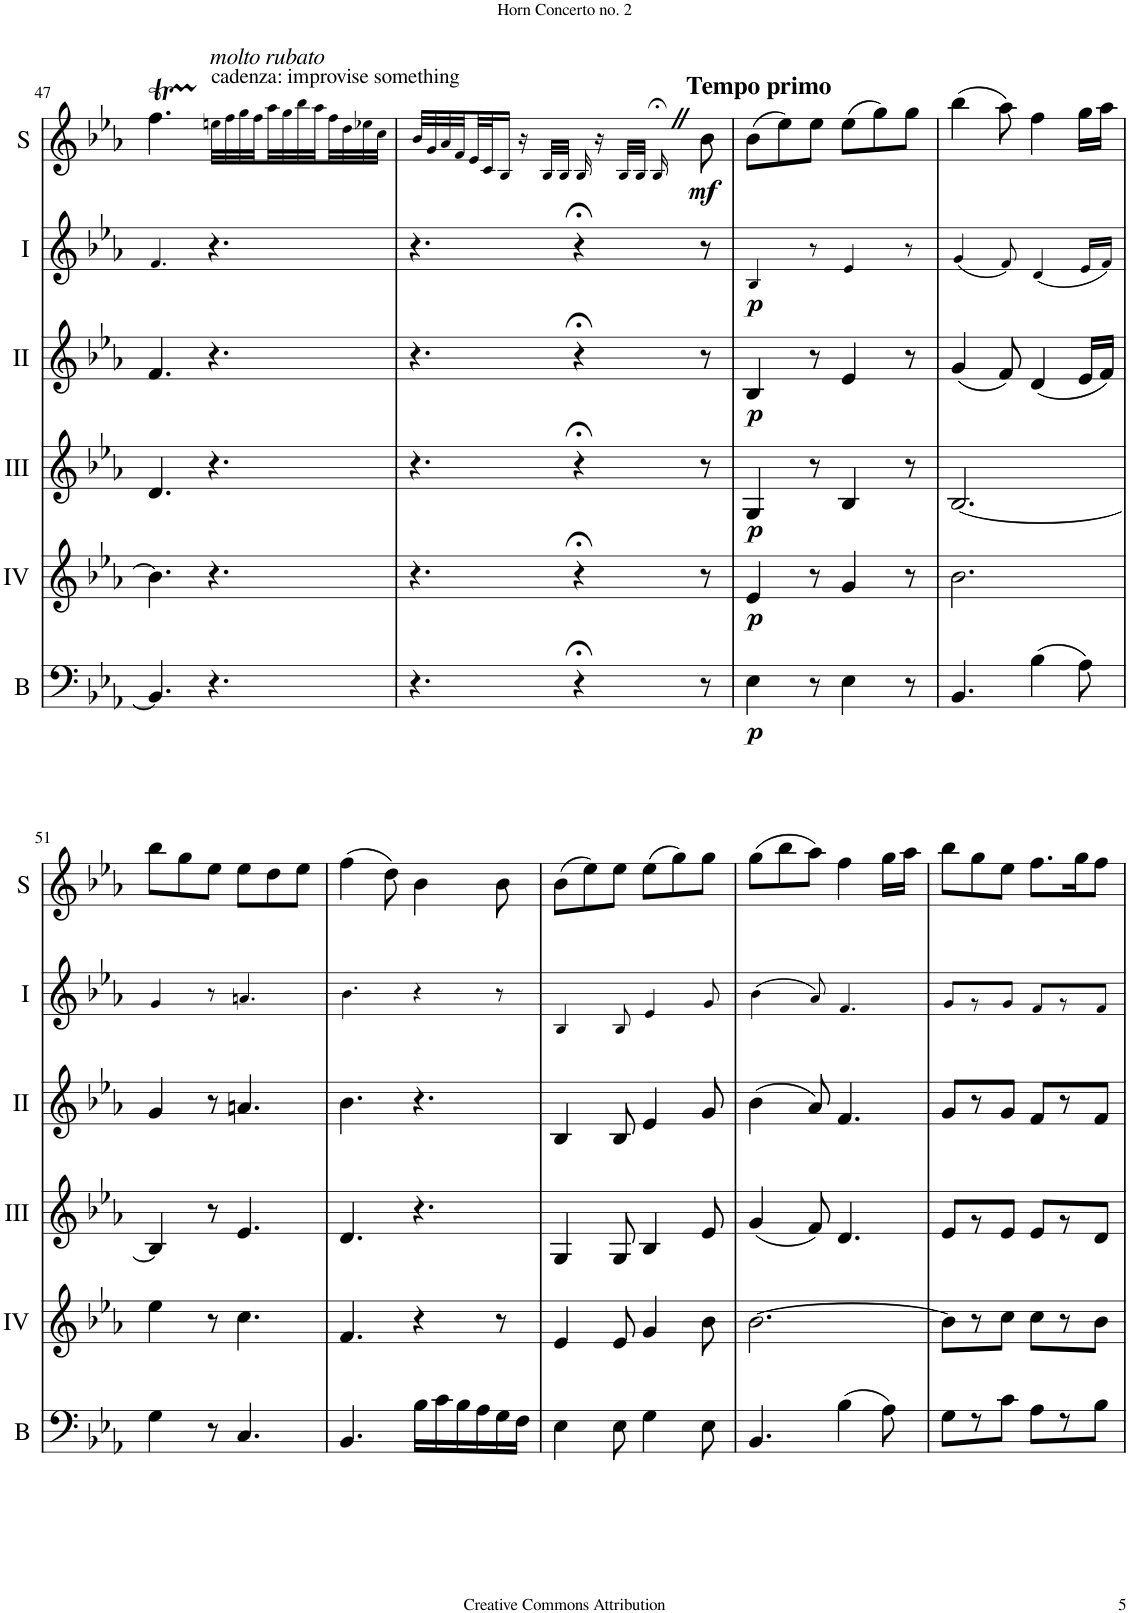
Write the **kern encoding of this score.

**kern	**dynam	**kern	**dynam	**kern	**dynam	**kern	**dynam	**kern	**dynam	**kern	**dynam
*part6	*part6	*part5	*part5	*part4	*part4	*part3	*part3	*part2	*part2	*part1	*part1
*staff6	*staff6	*staff5	*staff5	*staff4	*staff4	*staff3	*staff3	*staff2	*staff2	*staff1	*staff1
*I"Bass	*	*I"Acc. 4	*	*I"Acc. 3	*	*I"Acc. 2	*	*I"Acc. 1	*	*I"Solo	*
*I'B	*	*	*	*	*	*	*	*	*	*I'S	*
!!LO:PB:g=z
*clefF4	*	*clefG2	*	*clefG2	*	*clefG2	*	*clefG2	*	*clefG2	*
*Trd7c12	*	*Trd7c12	*	*	*	*	*	*Trd7c12	*	*Trd7c12	*
*k[b-e-a-]	*	*k[b-e-a-]	*	*k[b-e-a-]	*	*k[b-e-a-]	*	*k[b-e-a-]	*	*k[b-e-a-]	*
*M6/8	*	*M6/8	*	*M6/8	*	*M6/8	*	*M6/8	*	*M6/8	*
=47	=47	=47	=47	=47	=47	=47	=47	=47	=47	=47	=47
4.BB-/]	.	4.b-\]	.	4.d/	.	4.f/	.	4.f/	.	4.ffT\	.
!	!	!	!	!	!	!	!	!	!	!LO:TX:a:i:t=molto rubato	!
!	!	!	!	!	!	!	!	!	!	!LO:TX:a:t=cadenza&colon; improvise something	!
4.r	.	4.r	.	4.r	.	4.r	.	4.r	.	32een!\LLL	.
.	.	.	.	.	.	.	.	.	.	32ff!\	.
.	.	.	.	.	.	.	.	.	.	32gg!\	.
.	.	.	.	.	.	.	.	.	.	32ff!\	.
.	.	.	.	.	.	.	.	.	.	32aa-!\	.
.	.	.	.	.	.	.	.	.	.	32gg!\	.
.	.	.	.	.	.	.	.	.	.	32bb-!\	.
.	.	.	.	.	.	.	.	.	.	32aa-!\	.
.	.	.	.	.	.	.	.	.	.	32ff!\	.
.	.	.	.	.	.	.	.	.	.	32dd!\	.
.	.	.	.	.	.	.	.	.	.	32ee-X!\	.
.	.	.	.	.	.	.	.	.	.	32cc!\JJJ	.
=48	=48	=48	=48	=48	=48	=48	=48	=48	=48	=48	=48
4.r	.	4.r	.	4.r	.	4.r	.	4.r	.	32b-!/LLL	.
.	.	.	.	.	.	.	.	.	.	32g!/	.
.	.	.	.	.	.	.	.	.	.	32a-!/	.
.	.	.	.	.	.	.	.	.	.	32f!/	.
.	.	.	.	.	.	.	.	.	.	32e-!/	.
.	.	.	.	.	.	.	.	.	.	32c!/J	.
.	.	.	.	.	.	.	.	.	.	16B-!/JJ	.
.	.	.	.	.	.	.	.	.	.	16r	.
.	.	.	.	.	.	.	.	.	.	32B-!/LLL	.
.	.	.	.	.	.	.	.	.	.	32B-!/JJJ	.
4r;<	.	4r;<	.	4r;<	.	4r;<	.	4r;<	.	16B-!/	.
.	.	.	.	.	.	.	.	.	.	16r	.
.	.	.	.	.	.	.	.	.	.	32B-!/LLL	.
.	.	.	.	.	.	.	.	.	.	32B-!/JJJ	.
.	.	.	.	.	.	.	.	.	.	16B-;<Z!/	.
!	!	!	!	!	!	!	!	!	!	!	!LO:DY:b
8r	.	8r	.	8r	.	8r	.	8r	.	8b-\	mf
=49	=49	=49	=49	=49	=49	=49	=49	=49	=49	=49	=49
!	!	!	!	!	!	!	!	!	!	!LO:TX:a:B:t=Tempo primo	!
!	!LO:DY:b	!	!LO:DY:b	!	!LO:DY:b	!	!LO:DY:b	!	!LO:DY:b	!	!
4E-\	p	4e-/	p	4G/	p	4B-/	p	4B-/	p	(8b-\L	.
.	.	.	.	.	.	.	.	.	.	8ee-\)	.
8r	.	8r	.	8r	.	8r	.	8r	.	8ee-\J	.
4E-\	.	4g/	.	4B-/	.	4e-/	.	4e-/	.	(8ee-\L	.
.	.	.	.	.	.	.	.	.	.	8gg\)	.
8r	.	8r	.	8r	.	8r	.	8r	.	8gg\J	.
=50	=50	=50	=50	=50	=50	=50	=50	=50	=50	=50	=50
4.BB-/	.	2.b-\	.	[2.B-/	.	(4g/	.	(4g/	.	(4bb-\	.
.	.	.	.	.	.	8f/)	.	8f/)	.	8aa-\)	.
(4B-\	.	.	.	.	.	(4d/	.	(4d/	.	4ff\	.
8A-\)	.	.	.	.	.	16e-/LL	.	16e-/LL	.	16gg\LL	.
.	.	.	.	.	.	16f/JJ)	.	16f/JJ)	.	16aa-\JJ	.
!!LO:LB:g=z
=51	=51	=51	=51	=51	=51	=51	=51	=51	=51	=51	=51
4G\	.	4ee-\	.	4B-/]	.	4g/	.	4g/	.	8bb-\L	.
.	.	.	.	.	.	.	.	.	.	8gg\	.
8r	.	8r	.	8r	.	8r	.	8r	.	8ee-\J	.
4.C/	.	4.cc\	.	4.e-/	.	4.an/	.	4.an/	.	8ee-\L	.
.	.	.	.	.	.	.	.	.	.	8dd\	.
.	.	.	.	.	.	.	.	.	.	8ee-\J	.
=52	=52	=52	=52	=52	=52	=52	=52	=52	=52	=52	=52
4.BB-/	.	4.f/	.	4.d/	.	4.b-\	.	4.b-\	.	(4ff\	.
.	.	.	.	.	.	.	.	.	.	8dd\)	.
16B-\LL	.	4r	.	4.r	.	4.r	.	4r	.	4b-\	.
16c\	.	.	.	.	.	.	.	.	.	.	.
16B-\	.	.	.	.	.	.	.	.	.	.	.
16A-\	.	.	.	.	.	.	.	.	.	.	.
16G\	.	8r	.	.	.	.	.	8r	.	8b-\	.
16F\JJ	.	.	.	.	.	.	.	.	.	.	.
=53	=53	=53	=53	=53	=53	=53	=53	=53	=53	=53	=53
4E-\	.	4e-/	.	4G/	.	4B-/	.	4B-/	.	(8b-\L	.
.	.	.	.	.	.	.	.	.	.	8ee-\)	.
8E-\	.	8e-/	.	8G/	.	8B-/	.	8B-/	.	8ee-\J	.
4G\	.	4g/	.	4B-/	.	4e-/	.	4e-/	.	(8ee-\L	.
.	.	.	.	.	.	.	.	.	.	8gg\)	.
8E-\	.	8b-\	.	8e-/	.	8g/	.	8g/	.	8gg\J	.
=54	=54	=54	=54	=54	=54	=54	=54	=54	=54	=54	=54
4.BB-/	.	[2.b-\	.	(4g/	.	(4b-\	.	(4b-\	.	(8gg\L	.
.	.	.	.	.	.	.	.	.	.	8bb-\	.
.	.	.	.	8f/)	.	8a-/)	.	8a-/)	.	8aa-\J)	.
(4B-\	.	.	.	4.d/	.	4.f/	.	4.f/	.	4ff\	.
8A-\)	.	.	.	.	.	.	.	.	.	16gg\LL	.
.	.	.	.	.	.	.	.	.	.	16aa-\JJ	.
=55	=55	=55	=55	=55	=55	=55	=55	=55	=55	=55	=55
8G\L	.	8b-\L]	.	8e-/L	.	8g/L	.	8g/L	.	8bb-\L	.
8r	.	8r	.	8r	.	8r	.	8r	.	8gg\	.
8c\J	.	8cc\J	.	8e-/J	.	8g/J	.	8g/J	.	8ee-\J	.
8A-\L	.	8cc\L	.	8e-/L	.	8f/L	.	8f/L	.	8.ff\L	.
8r	.	8r	.	8r	.	8r	.	8r	.	.	.
.	.	.	.	.	.	.	.	.	.	16gg\K	.
8B-\J	.	8b-\J	.	8d/J	.	8f/J	.	8f/J	.	8ff\J	.
=	=	=	=	=	=	=	=	=	=	=	=
*-	*-	*-	*-	*-	*-	*-	*-	*-	*-	*-	*-
